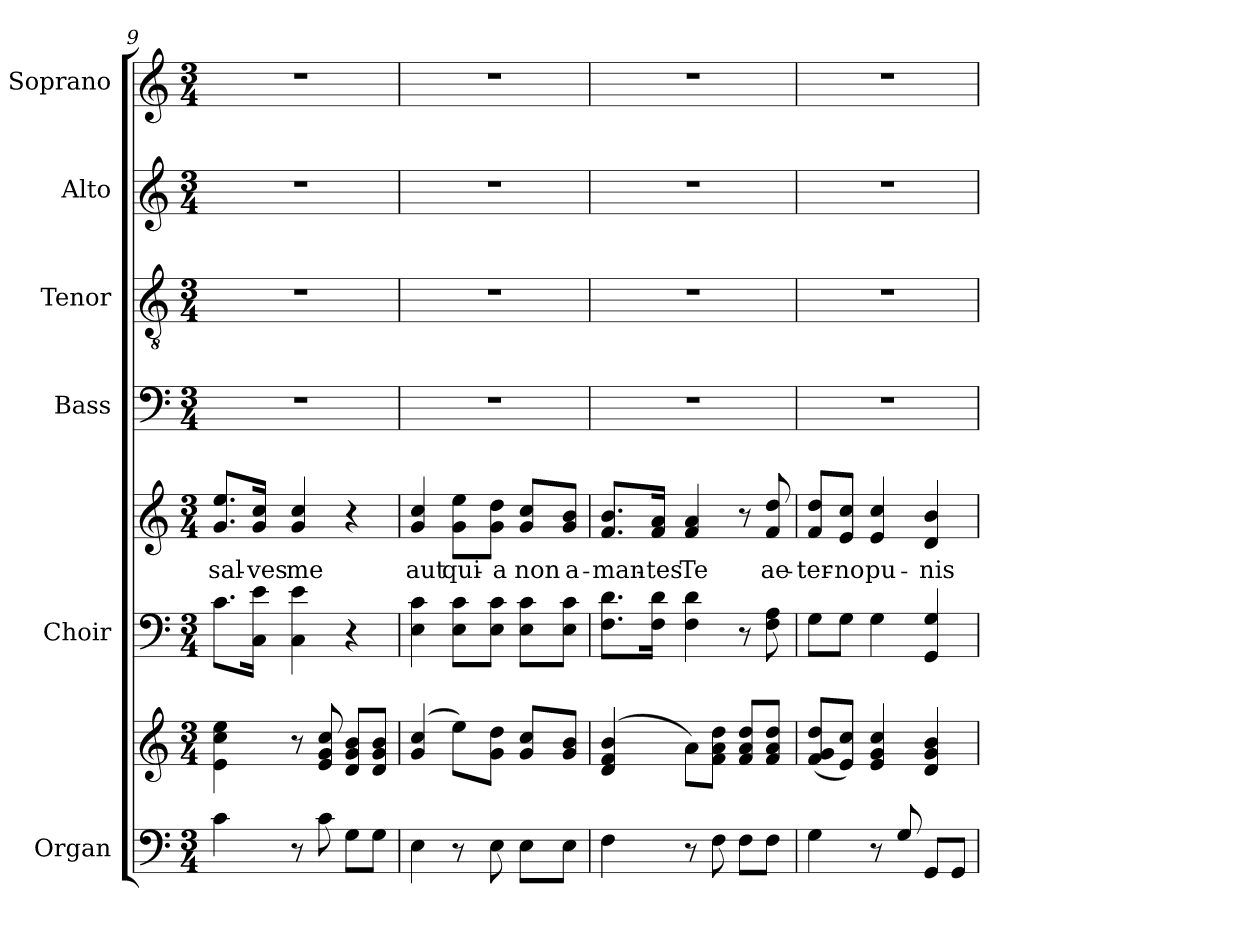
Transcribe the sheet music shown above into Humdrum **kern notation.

**kern	**kern	**kern	**kern	**text	**kern	**kern	**kern	**kern
*part6	*part6	*part5	*part5	*part5	*part4	*part3	*part2	*part1
*staff8	*staff7	*staff6	*staff5	*staff5	*staff4	*staff3	*staff2	*staff1
*I"Organ	*	*I"Choir	*	*	*I"Bass	*I"Tenor	*I"Alto	*I"Soprano
*I'Org.	*	*I'Choir	*	*	*I'B.	*I'T.	*I'A.	*I'S.
*clefF4	*clefG2	*clefF4	*clefG2	*	*clefF4	*clefGv2	*clefG2	*clefG2
*	*	*	*	*	*	*ITrd7c12	*	*
*k[]	*k[]	*k[]	*k[]	*	*k[]	*k[]	*k[]	*k[]
*C:	*C:	*C:	*C:	*	*C:	*C:	*C:	*C:
*M3/4	*M3/4	*M3/4	*M3/4	*	*M3/4	*M3/4	*M3/4	*M3/4
=9	=9	=9	=9	=9	=9	=9	=9	=9
!	!	!	!	!LO:LY:b:color=#000000	!LO:N:vis=1	!LO:N:vis=1	!LO:N:vis=1	!LO:N:vis=1
4ci\	4ei\ 4cci 4eei	8.ci\L	8.gi/ 8.eei/L	sal-	2.r	2.r	2.r	2.r
!	!	!	!	!LO:LY:b:color=#000000	!	!	!	!
.	.	16Ci\ 16ei\Jk	16gi/ 16cci/Jk	-ves	.	.	.	.
!	!	!	!	!LO:LY:b:color=#000000	!	!	!	!
8r	8r	4Ci\ 4ei	4gi/ 4cci	me	.	.	.	.
8ci\	8ei/ 8gi 8cci	.	.	.	.	.	.	.
8Gi\L	8di/ 8gi/ 8bi/L	4r	4r	.	.	.	.	.
8Gi\J	8di/ 8gi/ 8bi/J	.	.	.	.	.	.	.
=10	=10	=10	=10	=10	=10	=10	=10	=10
!	!	!	!	!LO:LY:b:color=#000000	!LO:N:vis=1	!LO:N:vis=1	!LO:N:vis=1	!LO:N:vis=1
4Ei\	(4gi/ 4cci	4Ei\ 4ci	4gi/ 4cci	aut	2.r	2.r	2.r	2.r
!	!	!	!	!LO:LY:b:color=#000000	!	!	!	!
8r	8eei\L)	8Ei\ 8ci\L	8gi\ 8eei\L	qui-	.	.	.	.
!	!	!	!	!LO:LY:b:color=#000000	!	!	!	!
8Ei\	8gi\ 8ddi\J	8Ei\ 8ci\J	8gi\ 8ddi\J	-a	.	.	.	.
!	!	!	!	!LO:LY:b:color=#000000	!	!	!	!
8Ei\L	8gi/ 8cci/L	8Ei\ 8ci\L	8gi/ 8cci/L	non	.	.	.	.
!	!	!	!	!LO:LY:b:color=#000000	!	!	!	!
8Ei\J	8gi/ 8bi/J	8Ei\ 8ci\J	8gi/ 8bi/J	a-	.	.	.	.
=11	=11	=11	=11	=11	=11	=11	=11	=11
!	!	!	!	!LO:LY:b:color=#000000	!LO:N:vis=1	!LO:N:vis=1	!LO:N:vis=1	!LO:N:vis=1
4Fi\	(4di/ 4fi 4bi	8.Fi\ 8.di\L	8.fi/ 8.bi/L	-man-	2.r	2.r	2.r	2.r
!	!	!	!	!LO:LY:b:color=#000000	!	!	!	!
.	.	16Fi\ 16di\Jk	16fi/ 16ai/Jk	-tes	.	.	.	.
!	!	!	!	!LO:LY:b:color=#000000	!	!	!	!
8r	8ai\L)	4Fi\ 4di	4fi/ 4ai	Te	.	.	.	.
8Fi\	8fi\ 8ai\ 8ddi\J	.	.	.	.	.	.	.
8Fi\L	8fi/ 8ai/ 8ddi/L	8r	8r	.	.	.	.	.
!	!	!	!	!LO:LY:b:color=#000000	!	!	!	!
8Fi\J	8fi/ 8ai/ 8ddi/J	8Fi\ 8Ai	8fi/ 8ddi	ae-	.	.	.	.
=12	=12	=12	=12	=12	=12	=12	=12	=12
!	!	!	!	!LO:LY:b:color=#000000	!LO:N:vis=1	!LO:N:vis=1	!LO:N:vis=1	!LO:N:vis=1
4Gi\	(8fi/ 8gi/ 8ddi/L	8Gi\L	8fi/ 8ddi/L	-ter-	2.r	2.r	2.r	2.r
!	!	!	!	!LO:LY:b:color=#000000	!	!	!	!
.	8ei/ 8cci/J)	8Gi\J	8ei/ 8cci/J	-no	.	.	.	.
!	!	!	!	!LO:LY:b:color=#000000	!	!	!	!
8r	4ei/ 4gi 4cci	4Gi\	4ei/ 4cci	pu-	.	.	.	.
8Gi/	.	.	.	.	.	.	.	.
!	!	!	!	!LO:LY:b:color=#000000	!	!	!	!
8GGi/L	4di/ 4gi 4bi	4GGi/ 4Gi	4di/ 4bi	-nis	.	.	.	.
8GGi/J	.	.	.	.	.	.	.	.
=	=	=	=	=	=	=	=	=
*-	*-	*-	*-	*-	*-	*-	*-	*-
